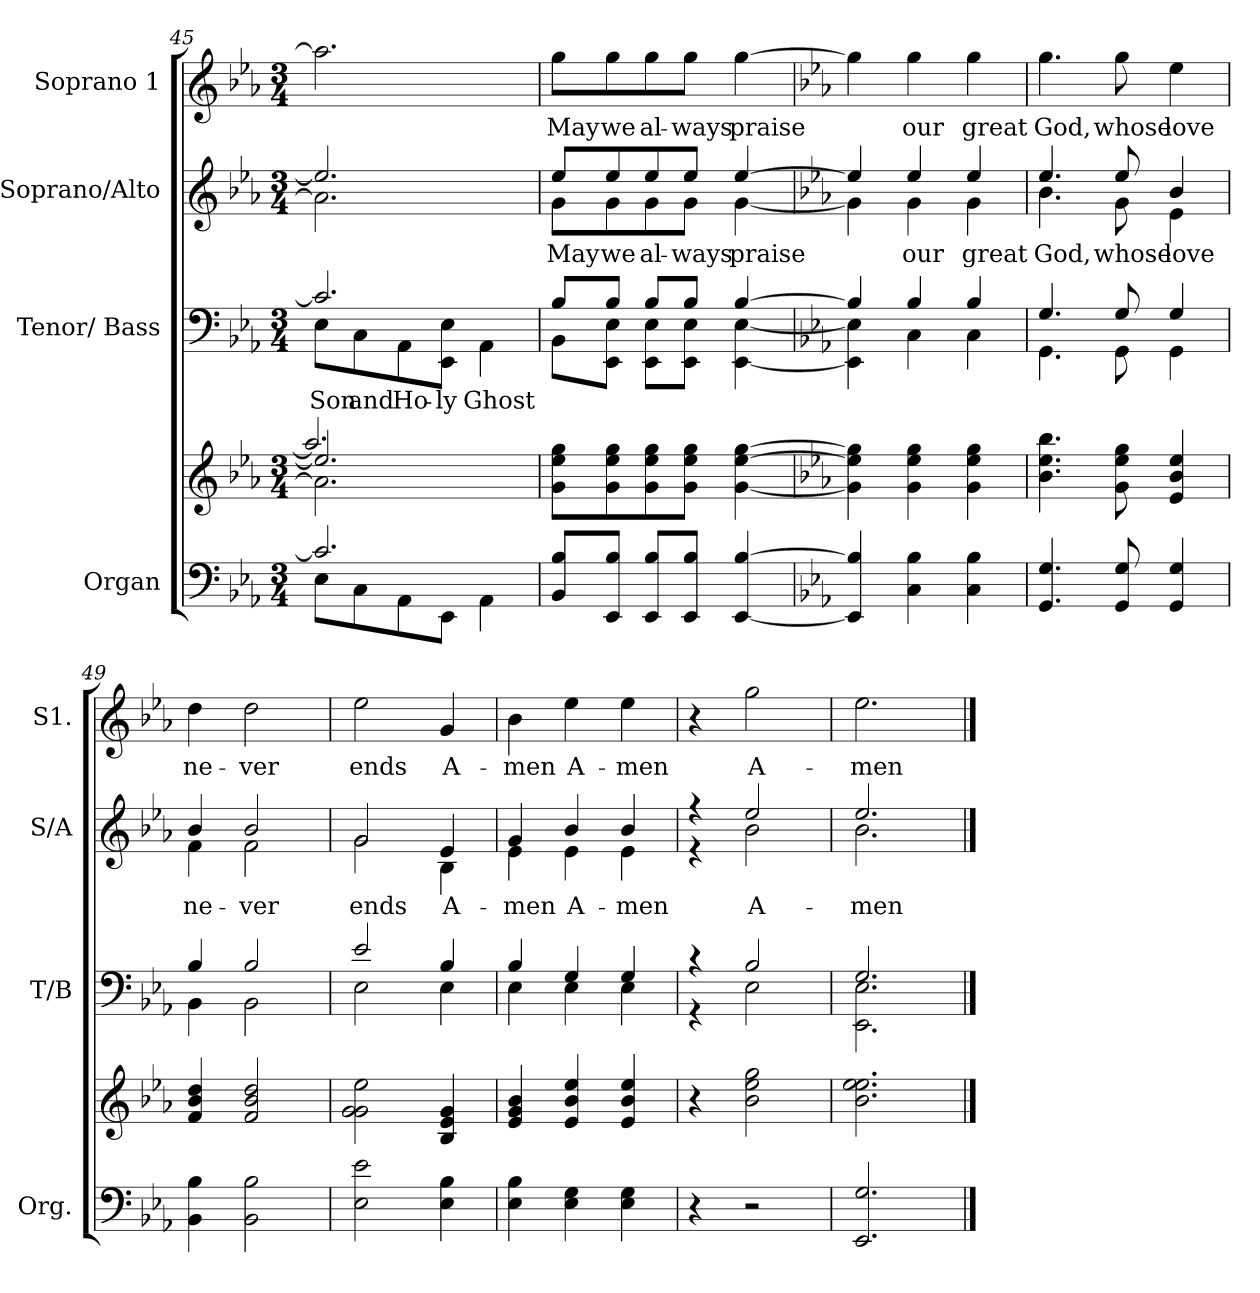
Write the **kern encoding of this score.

**kern	**kern	**kern	**text	**kern	**text	**kern	**text
*part4	*part4	*part3	*part3	*part2	*part2	*part1	*part1
*staff5	*staff4	*staff3	*staff3	*staff2	*staff2	*staff1	*staff1
*I"Organ	*	*I"Tenor/ Bass	*	*I"Soprano/Alto	*	*I"Soprano 1	*
*I'Org.	*	*I'T/B	*	*I'S/A	*	*I'S1.	*
*clefF4	*clefG2	*clefF4	*	*clefG2	*	*clefG2	*
*k[b-e-a-]	*k[b-e-a-]	*k[b-e-a-]	*	*k[b-e-a-]	*	*k[b-e-a-]	*
*M3/4	*M3/4	*M3/4	*	*M3/4	*	*M3/4	*
=45	=45	=45	=45	=45	=45	=45	=45
*^	*^	*^	*	*	*	*	*
*	*	*	*^	*	*	*	*	*	*	*
!	!	!	!	!	!	!	!LO:LY:b	!	!	!	!
*	*	*	*	*	*	*	*	*^	*	*	*
2.c/]	8E-\L	2.ee-/]	2.a-\]	2.aa-/]	2.c/]	8E-\L	Son	2.ee-/]	2.a-\]	.	2.aa-\]	.
!	!	!	!	!	!	!	!LO:LY:b	!	!	!	!	!
.	8C\	.	.	.	.	8C\	and	.	.	.	.	.
!	!	!	!	!	!	!	!LO:LY:b	!	!	!	!	!
.	8AA-\	.	.	.	.	8AA-\	Ho-	.	.	.	.	.
!	!	!	!	!	!	!	!LO:LY:b	!	!	!	!	!
.	8EE-\J	.	.	.	.	8EE-!\ 8E-\J	-ly	.	.	.	.	.
!	!	!	!	!	!	!	!LO:LY:b	!	!	!	!	!
.	4AA-\	.	.	.	.	4AA-\	Ghost	.	.	.	.	.
*	*	*v	*v	*v	*	*	*	*	*	*	*	*
=46	=46	=46	=46	=46	=46	=46	=46	=46	=46	=46
!	!	!	!	!	!	!	!	!LO:LY:b	!	!LO:LY:b
*v	*v	*	*	*	*	*	*	*	*	*
8BB-/ 8B-/L	8g\ 8ee-\ 8gg\L	8B-/L	8BB-\L	.	8ee-/L	8g\L	May	8gg\L	May
!	!	!	!	!	!	!	!LO:LY:b	!	!LO:LY:b
8EE-/ 8B-/J	8g\ 8ee-\ 8gg\	8B-/J	8EE-!\ 8E-\J	.	8ee-/	8g\	we	8gg\	we
!	!	!	!	!	!	!	!LO:LY:b	!	!LO:LY:b
8EE-/ 8B-/L	8g\ 8ee-\ 8gg\	8B-/L	8EE-!\ 8E-\L	.	8ee-/	8g\	al-	8gg\	al-
!	!	!	!	!	!	!	!LO:LY:b	!	!LO:LY:b
8EE-/ 8B-/J	8g\ 8ee-\ 8gg\J	8B-/J	8EE-!\ 8E-\J	.	8ee-/J	8g\J	-ways	8gg\J	-ways
!	!	!	!	!	!	!	!LO:LY:b	!	!LO:LY:b
[4EE-/ [4B-/	[4g\ [4ee-\ [4gg\	[4B-/	[4EE-!\ [4E-\	.	[4ee-/	[4g\	praise	[4gg\	praise
!!LO:PB:g=z
=47	=47	=47	=47	=47	=47	=47	=47	=47	=47
*k[b-e-a-]	*k[b-e-a-]	*k[b-e-a-]	*	*	*k[b-e-a-]	*	*	*k[b-e-a-]	*
4EE-/] 4B-/]	4g\] 4ee-\] 4gg\]	4B-/]	4EE-!\] 4E-\]	.	4ee-/]	4g\]	.	4gg\]	.
!	!	!	!	!	!	!	!LO:LY:b	!	!LO:LY:b
4C\ 4B-\	4g\ 4ee-\ 4gg\	4B-/	4C\	.	4ee-/	4g\	our	4gg\	our
!	!	!	!	!	!	!	!LO:LY:b	!	!LO:LY:b
4C\ 4B-\	4g\ 4ee-\ 4gg\	4B-/	4C\	.	4ee-/	4g\	great	4gg\	great
=48	=48	=48	=48	=48	=48	=48	=48	=48	=48
!	!	!	!	!	!	!	!LO:LY:b	!	!LO:LY:b
4.GG/ 4.G/	4.b-\ 4.ee-\ 4.bb-\	4.G/	4.GG\	.	4.ee-/	4.b-\	God,	4.gg\	God,
!	!	!	!	!	!	!	!LO:LY:b	!	!LO:LY:b
8GG/ 8G/	8g\ 8ee-\ 8gg\	8G/	8GG\	.	8ee-/	8g\	whose	8gg\	whose
!	!	!	!	!	!	!	!LO:LY:b	!	!LO:LY:b
4GG/ 4G/	4e-/ 4b-/ 4ee-/	4G/	4GG\	.	4b-/	4e-\	love	4ee-\	love
=49	=49	=49	=49	=49	=49	=49	=49	=49	=49
!	!	!	!	!	!	!	!LO:LY:b	!	!LO:LY:b
4BB-\ 4B-\	4f/ 4b-/ 4dd/	4B-/	4BB-\	.	4b-/	4f\	ne-	4dd\	ne-
!	!	!	!	!	!	!	!LO:LY:b	!	!LO:LY:b
2BB-\ 2B-\	2f/ 2b-/ 2dd/	2B-/	2BB-\	.	2b-/	2f\	-ver	2dd\	-ver
=50	=50	=50	=50	=50	=50	=50	=50	=50	=50
!	!	!	!	!	!	!	!LO:LY:b	!	!LO:LY:b
2E-\ 2e-\	2g\ 2g\ 2ee-\	2e-/	2E-\	.	2g/	2g\	ends	2ee-\	ends
!	!	!	!	!	!	!	!LO:LY:b	!	!LO:LY:b
4E-\ 4B-\	4B-/ 4e-/ 4g/	4B-/	4E-\	.	4e-/	4B-\	A-	4g/	A-
=51	=51	=51	=51	=51	=51	=51	=51	=51	=51
!	!	!	!	!	!	!	!LO:LY:b	!	!LO:LY:b
4E-\ 4B-\	4e-/ 4g/ 4b-/	4B-/	4E-\	.	4g/	4e-\	-men	4b-\	-men
!	!	!	!	!	!	!	!LO:LY:b	!	!LO:LY:b
4E-\ 4G\	4e-/ 4b-/ 4ee-/	4G/	4E-\	.	4b-/	4e-\	A-	4ee-\	A-
!	!	!	!	!	!	!	!LO:LY:b	!	!LO:LY:b
4E-\ 4G\	4e-/ 4b-/ 4ee-/	4G/	4E-\	.	4b-/	4e-\	-men	4ee-\	-men
=52	=52	=52	=52	=52	=52	=52	=52	=52	=52
4r	4r	4r	4r	.	4r	4r	.	4r	.
!	!	!	!	!	!	!	!LO:LY:b	!	!LO:LY:b
2r	2b-\ 2ee-\ 2gg\	2B-/	2E-\	.	2ee-/	2b-\	A-	2gg\	A-
=53	=53	=53	=53	=53	=53	=53	=53	=53	=53
!	!	!	!	!	!	!	!LO:LY:b	!	!LO:LY:b
2.EE-!/ 2.G/	2.b-\ 2.ee-\ 2.ee-\	2.G/	2.EE-!\ 2.E-\	.	2.ee-/	2.b-\	-men	2.ee-\	-men
*	*	*v	*v	*	*	*	*	*	*
*	*	*	*	*v	*v	*	*	*
==	==	==	==	==	==	==	==
*-	*-	*-	*-	*-	*-	*-	*-
